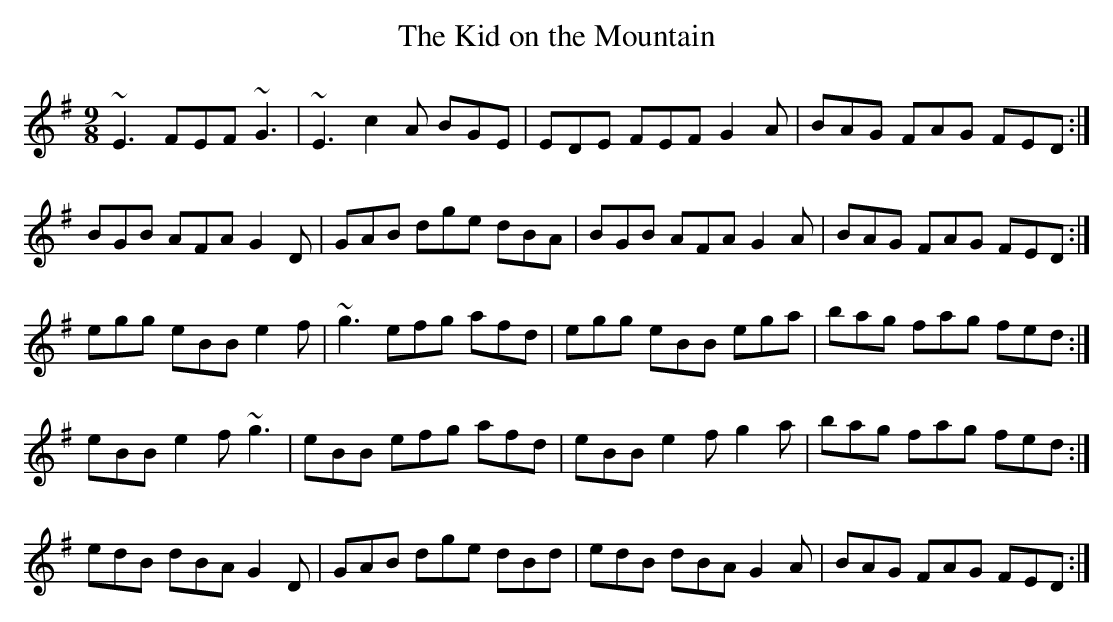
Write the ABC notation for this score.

X:1
T:Kid on the Mountain, The
E:13
M:9/8
K:Em
~E3 FEF  ~G3| ~E3 c2 A BGE|EDE FEF G2 A|BAG FAG FED:|
BGB AFA G2D|GAB dge dBA|BGB AFA G2 A|BAG FAG FED:|
egg eBB e2 f|~g3 efg afd|egg eBB ega|bag fag fed:|
eBB e2 f ~g3| eBB efg afd|eBB e2f g2 a|bag fag fed:|
edB dBA G2 D|GAB dge dBd|edB dBA G2 A|BAG FAG FED:|
